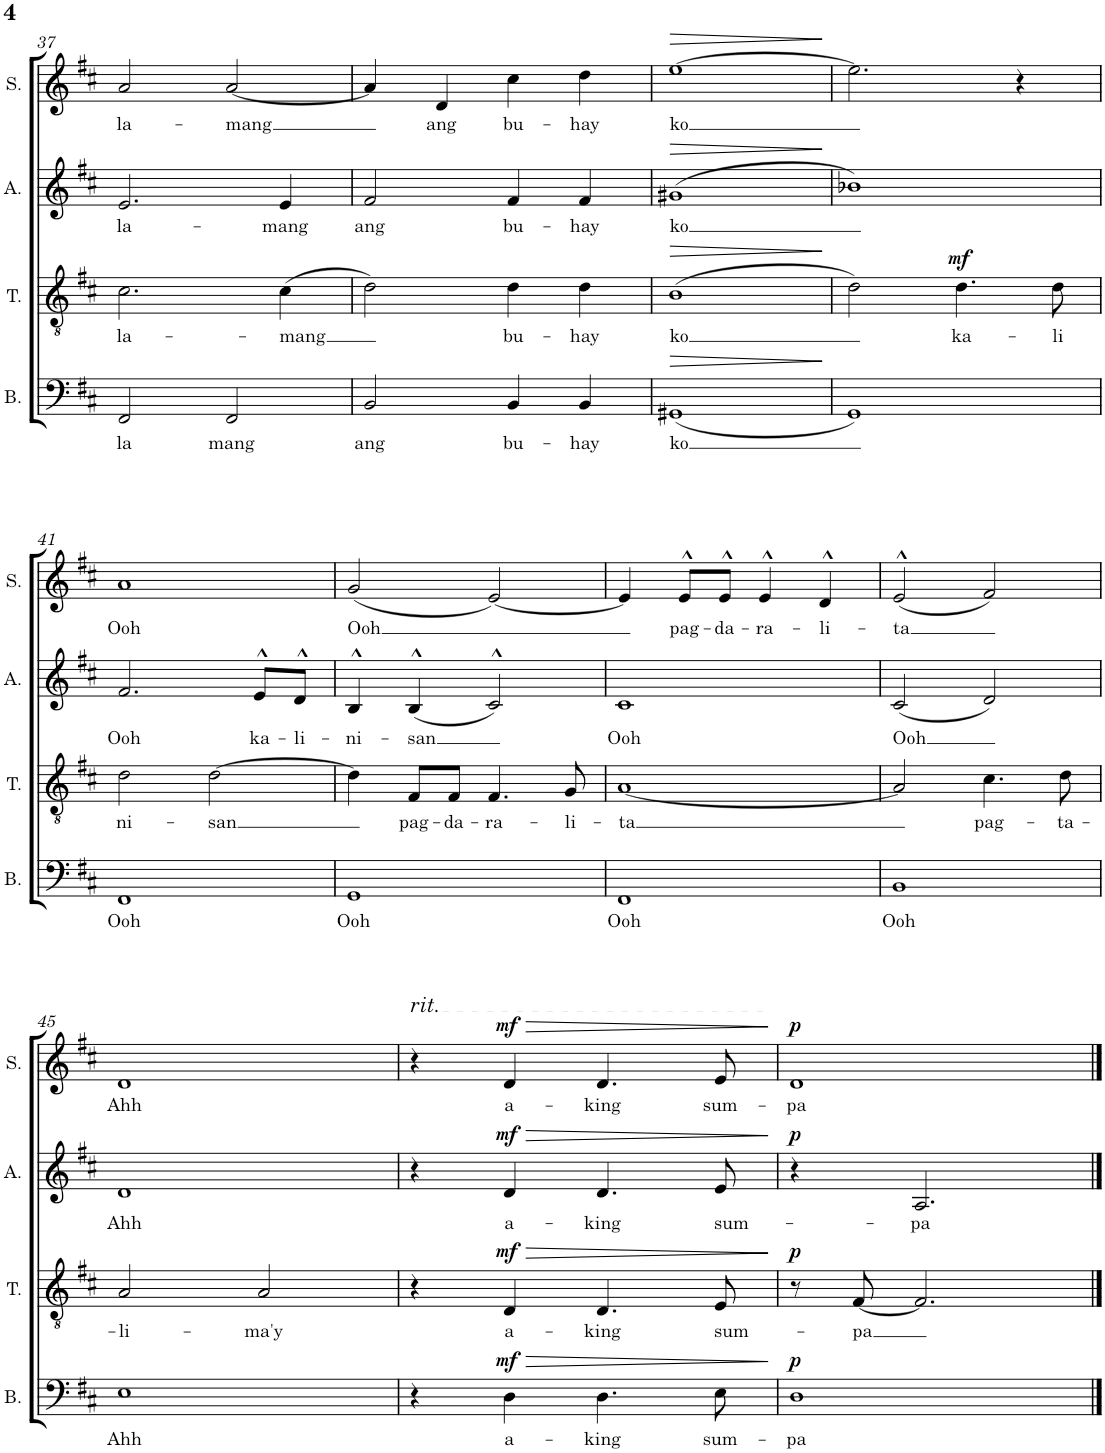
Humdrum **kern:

**kern	**text	**dynam	**kern	**text	**dynam	**kern	**text	**dynam	**kern	**text	**dynam
*part4	*part4	*part4	*part3	*part3	*part3	*part2	*part2	*part2	*part1	*part1	*part1
*staff4	*staff4	*staff4	*staff3	*staff3	*staff3	*staff2	*staff2	*staff2	*staff1	*staff1	*staff1
*I"Bass	*	*	*I"Tenor	*	*	*I"Alto	*	*	*I"Soprano	*	*
*I'B.	*	*	*I'T.	*	*	*I'A.	*	*	*I'S.	*	*
!!LO:PB:g=z
*clefF4	*	*	*clefGv2	*	*	*clefG2	*	*	*clefG2	*	*
*k[f#c#]	*	*	*k[f#c#]	*	*	*k[f#c#]	*	*	*k[f#c#]	*	*
*M4/4	*	*	*M4/4	*	*	*M4/4	*	*	*M4/4	*	*
=37	=37	=37	=37	=37	=37	=37	=37	=37	=37	=37	=37
!	!LO:LY:b	!	!	!LO:LY:b	!	!	!LO:LY:b	!	!	!LO:LY:b	!
2FF#/	la	.	2.c#\	la-	.	2.e/	la-	.	2a/	la-	.
!	!LO:LY:b	!	!	!	!	!	!	!	!	!LO:LY:b	!
2FF#/	mang	.	.	.	.	.	.	.	[2a/	-mang	.
!	!	!	!	!LO:LY:b	!	!	!LO:LY:b	!	!	!	!
.	.	.	(4c#\	-mang	.	4e/	-mang	.	.	.	.
=38	=38	=38	=38	=38	=38	=38	=38	=38	=38	=38	=38
!	!LO:LY:b	!	!	!	!	!	!LO:LY:b	!	!	!	!
2BB/	ang	.	2d\)	.	.	2f#/	ang	.	4a/]	.	.
!	!	!	!	!	!	!	!	!	!	!LO:LY:b	!
.	.	.	.	.	.	.	.	.	4d/	ang	.
!	!LO:LY:b	!	!	!LO:LY:b	!	!	!LO:LY:b	!	!	!LO:LY:b	!
4BB/	bu-	.	4d\	bu-	.	4f#/	bu-	.	4cc#\	bu-	.
!	!LO:LY:b	!	!	!LO:LY:b	!	!	!LO:LY:b	!	!	!LO:LY:b	!
4BB/	-hay	.	4d\	-hay	.	4f#/	-hay	.	4dd\	-hay	.
=39	=39	=39	=39	=39	=39	=39	=39	=39	=39	=39	=39
!	!LO:LY:b	!LO:HP:b	!	!LO:LY:b	!LO:HP:b	!	!LO:LY:b	!LO:HP:b	!	!LO:LY:b	!LO:HP:b
(1GG#X	ko	>	(1B	ko	>	(>1g#X	ko	>	[1ee	ko	>
.	.	]	.	.	]	.	.	]	.	.	]
=40	=40	=40	=40	=40	=40	=40	=40	=40	=40	=40	=40
1GG)	.	.	2d\)	.	.	1b-X)	.	.	2.ee\]	.	.
!	!	!	!	!LO:LY:b	!LO:DY:a	!	!	!	!	!	!
.	.	.	4.d\	ka-	mf	.	.	.	.	.	.
.	.	.	.	.	.	.	.	.	4r	.	.
!	!	!	!	!LO:LY:b	!	!	!	!	!	!	!
.	.	.	8d\	-li	.	.	.	.	.	.	.
!!LO:LB:g=z
=41	=41	=41	=41	=41	=41	=41	=41	=41	=41	=41	=41
!	!LO:LY:b	!	!	!LO:LY:b	!	!	!LO:LY:b	!	!	!LO:LY:b	!
1FF#	Ooh	.	2d\	ni-	.	2.f#/	Ooh	.	1a	Ooh	.
!	!	!	!	!LO:LY:b	!	!	!	!	!	!	!
.	.	.	[2d\	-san	.	.	.	.	.	.	.
!	!	!	!	!	!	!	!LO:LY:b	!	!	!	!
.	.	.	.	.	.	8e^^/L	ka-	.	.	.	.
!	!	!	!	!	!	!	!LO:LY:b	!	!	!	!
.	.	.	.	.	.	8d^^/J	-li-	.	.	.	.
=42	=42	=42	=42	=42	=42	=42	=42	=42	=42	=42	=42
!	!LO:LY:b	!	!	!	!	!	!LO:LY:b	!	!	!LO:LY:b	!
1GG	Ooh	.	4d\]	.	.	4B^^/	-ni-	.	(2g/	Ooh	.
!	!	!	!	!LO:LY:b	!	!	!LO:LY:b	!	!	!	!
.	.	.	8F#/L	pag-	.	(4B^^/	-san	.	.	.	.
!	!	!	!	!LO:LY:b	!	!	!	!	!	!	!
.	.	.	8F#/J	-da-	.	.	.	.	.	.	.
!	!	!	!	!LO:LY:b	!	!	!	!	!	!	!
.	.	.	4.F#/	-ra-	.	2c#^^/)	.	.	[2e/)	.	.
!	!	!	!	!LO:LY:b	!	!	!	!	!	!	!
.	.	.	8G/	-li-	.	.	.	.	.	.	.
=43	=43	=43	=43	=43	=43	=43	=43	=43	=43	=43	=43
!	!LO:LY:b	!	!	!LO:LY:b	!	!	!LO:LY:b	!	!	!	!
1FF#	Ooh	.	[1A	-ta	.	1c#	Ooh	.	4e/]	.	.
!	!	!	!	!	!	!	!	!	!	!LO:LY:b	!
.	.	.	.	.	.	.	.	.	8e^^/L	pag-	.
!	!	!	!	!	!	!	!	!	!	!LO:LY:b	!
.	.	.	.	.	.	.	.	.	8e^^/J	-da-	.
!	!	!	!	!	!	!	!	!	!	!LO:LY:b	!
.	.	.	.	.	.	.	.	.	4e^^/	-ra-	.
!	!	!	!	!	!	!	!	!	!	!LO:LY:b	!
.	.	.	.	.	.	.	.	.	4d^^/	-li-	.
=44	=44	=44	=44	=44	=44	=44	=44	=44	=44	=44	=44
!	!LO:LY:b	!	!	!	!	!	!LO:LY:b	!	!	!LO:LY:b	!
1BB	Ooh	.	2A/]	.	.	(2c#/	Ooh	.	(2e^^/	-ta	.
!	!	!	!	!LO:LY:b	!	!	!	!	!	!	!
.	.	.	4.c#\	pag-	.	2d/)	.	.	2f#/)	.	.
!	!	!	!	!LO:LY:b	!	!	!	!	!	!	!
.	.	.	8d\	-ta-	.	.	.	.	.	.	.
!!LO:LB:g=z
=45	=45	=45	=45	=45	=45	=45	=45	=45	=45	=45	=45
!	!LO:LY:b	!	!	!LO:LY:b	!	!	!LO:LY:b	!	!	!LO:LY:b	!
1E	Ahh	.	2A/	-li-	.	1d	Ahh	.	1d	Ahh	.
!	!	!	!	!LO:LY:b	!	!	!	!	!	!	!
.	.	.	2A/	-ma'y	.	.	.	.	.	.	.
=46	=46	=46	=46	=46	=46	=46	=46	=46	=46	=46	=46
!	!	!	!	!	!	!	!	!	!LO:TX:a:t=rit.	!	!
4r	.	.	4r	.	.	4r	.	.	4r	.	.
!	!LO:LY:b	!LO:HP:b	!	!LO:LY:b	!LO:HP:b	!	!LO:LY:b	!LO:HP:b	!	!LO:LY:b	!LO:HP:b
!	!	!LO:DY:n=1:a	!	!	!LO:DY:n=1:a	!	!	!LO:DY:n=1:a	!	!	!LO:DY:n=1:a
4D\	a-	> mf	4D/	a-	> mf	4d/	a-	> mf	4d/	a-	> mf
!	!LO:LY:b	!	!	!LO:LY:b	!	!	!LO:LY:b	!	!	!LO:LY:b	!
4.D\	-king	.	4.D/	-king	.	4.d/	-king	.	4.d/	-king	.
!	!LO:LY:b	!	!	!LO:LY:b	!	!	!LO:LY:b	!	!	!LO:LY:b	!
8E\	sum-	.	8E/	sum-	.	8e/	sum-	.	8e/	sum-	.
.	.	]	.	.	]	.	.	]	.	.	]
=47	=47	=47	=47	=47	=47	=47	=47	=47	=47	=47	=47
!	!LO:LY:b	!LO:DY:a	!	!	!LO:DY:a	!	!	!LO:DY:a	!	!LO:LY:b	!LO:DY:a
1D	-pa	p	8r	.	p	4r	.	p	1d	-pa	p
!	!	!	!	!LO:LY:b	!	!	!	!	!	!	!
.	.	.	[8F#/	-pa	.	.	.	.	.	.	.
!	!	!	!	!	!	!	!LO:LY:b	!	!	!	!
.	.	.	2.F#/]	.	.	2.A/	-pa	.	.	.	.
==	==	==	==	==	==	==	==	==	==	==	==
*-	*-	*-	*-	*-	*-	*-	*-	*-	*-	*-	*-
